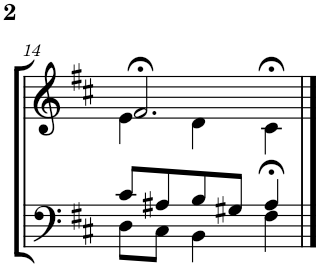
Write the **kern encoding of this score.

**kern	**kern
*part2	*part1
*staff2	*staff1
*I"Tenor/Baß	*I"Sopran/Alt
!!LO:PB:g=z
*clefF4	*clefG2
*k[f#c#]	*k[f#c#]
*M4/4	*M4/4
=14	=14
*^	*^
8c#/L	8D\L	2.f#>/	4e\
8A#X/	8C#\J	.	.
8B/	4BB\	.	4d\
8G#X/J	.	.	.
4A#/	4F#>\	.	4c#>\
*v	*v	*	*
*	*v	*v
==	==
*-	*-
